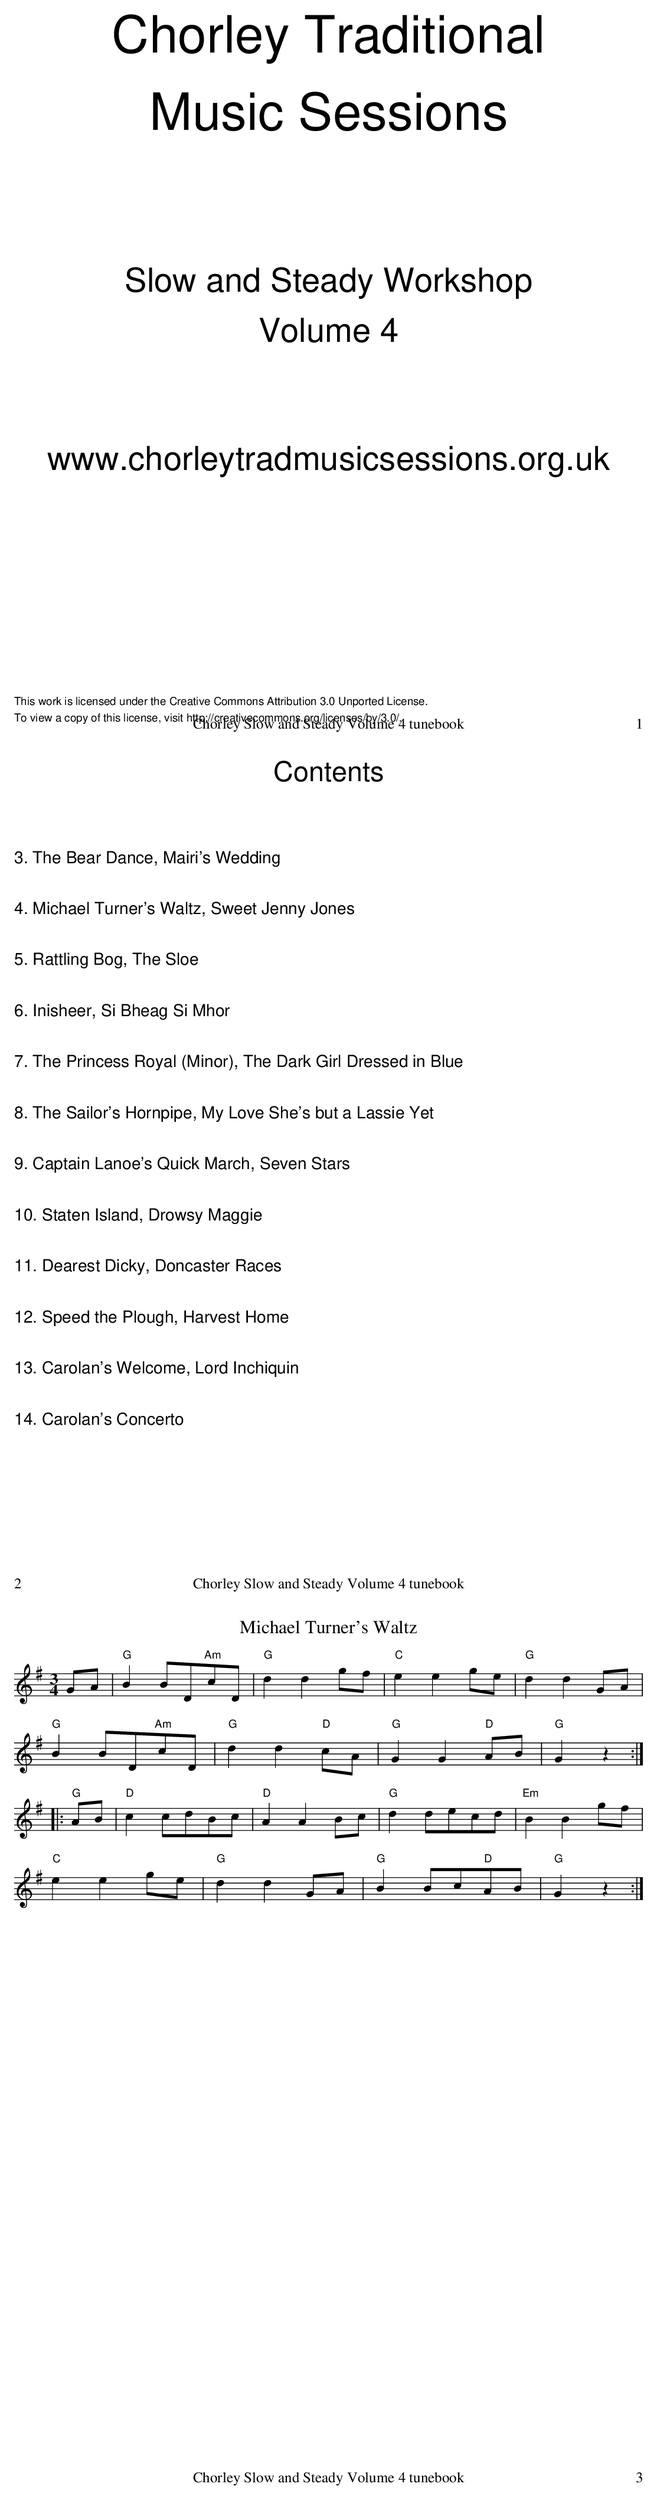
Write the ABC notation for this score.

X:1
T:Michael Turner's Waltz
M:3/4
L:1/8
K:G
GA|"G"B2 BD"Am"cD|"G"d2 d2 gf|"C"e2 e2 ge|"G"d2 d2 GA|
"G"B2 BD"Am"cD|"G"d2 d2 "D"cA|"G"G2 G2 "D"AB|"G"G2 z2:|
|:"G"AB|"D"c2 cdBc|"D"A2 A2 Bc|"G"d2 decd|"Em"B2 B2 gf|
"C"e2 e2 ge|"G"d2 d2 GA|"G"B2 Bc"D"AB|"G"G2 z2:|
